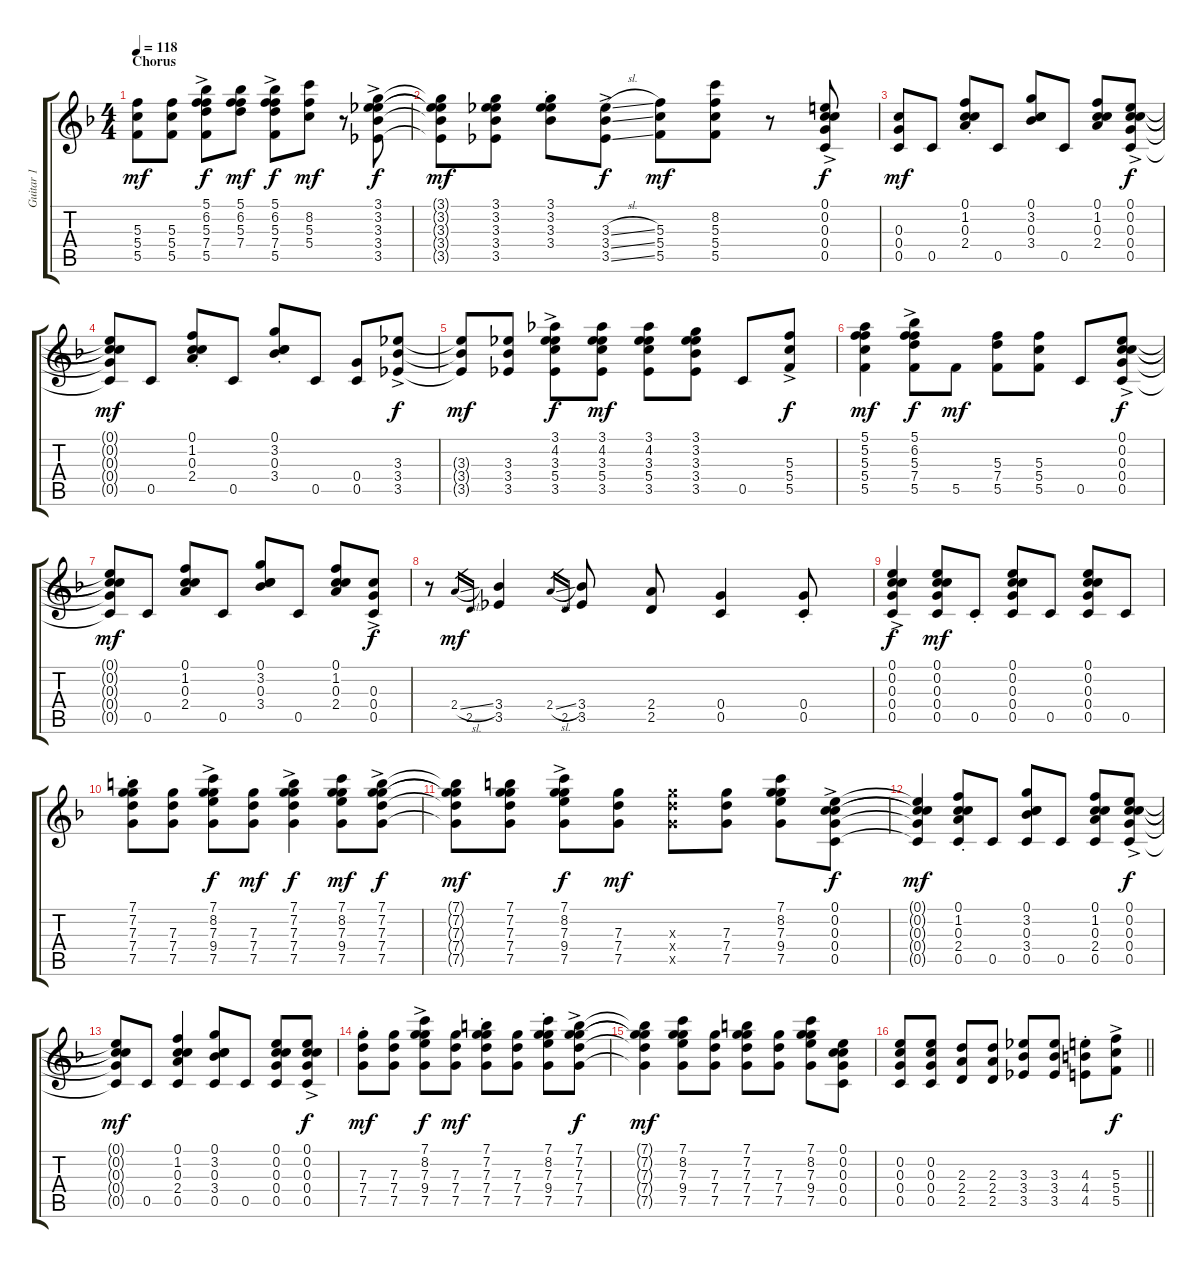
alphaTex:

\track ("Guitar 1" "Guitar 1") {instrument electricguitarjazz}
\staff {score tabs}
\tuning (C4 E4 C4 G3 C3 C2) {hide}
\ts (4 4)
\section ("" "Chorus")
\tempo 118
\clef g2
\ks f
(5.3 5.4 5.5).8{dy mf} (5.3 5.4 5.5).8 (5.1{ac} 6.2{ac} 5.3{ac} 7.4{ac} 5.5{ac}).8{dy f} (5.1 6.2 5.3 7.4).8{dy mf} (5.1{ac} 6.2{ac} 5.3{ac} 7.4{ac} 5.5{ac}).8{dy f} (8.2 5.3 5.4).8{dy mf} r.8 (3.1{ac} 3.2{ac} 3.3{ac} 3.4{ac} 3.5{ac}).8{dy f} |
(3.1{t} 3.2{t} 3.3{t} 3.4{t} 3.5{t}).8{dy mf} (3.1 3.2 3.3 3.4 3.5).8 (3.1{st} 3.2{st} 3.3{st} 3.4{st}).8 (3.3{sl ac} 3.4{ss ac} 3.5{ss ac}).8{dy f} (5.3 5.4 5.5).8{dy mf} (8.2 5.3 5.4 5.5).8 r.8 (0.1{ac} 0.2{ac} 0.3{ac} 0.4{ac} 0.5{ac}).8{dy f} |
(0.3 0.4 0.5).8{dy mf} 0.5.8 (0.1{st} 1.2{st} 0.3{st} 2.4{st}).8 0.5.8 (0.1 3.2 0.3 3.4).8 0.5.8 (0.1 1.2 0.3 2.4).8 (0.1{ac} 0.2{ac} 0.3{ac} 0.4{ac} 0.5{ac}).8{dy f} |
(0.1{t} 0.2{t} 0.3{t} 0.4{t} 0.5{t}).8{dy mf} 0.5.8 (0.1{st} 1.2{st} 0.3{st} 2.4{st}).8 0.5.8 (0.1{st} 3.2{st} 0.3{st} 3.4{st}).8 0.5.8 (0.4 0.5).8 (3.3{ac} 3.4{ac} 3.5{ac}).8{dy f} |
(3.3{t} 3.4{t} 3.5{t}).8{dy mf} (3.3 3.4 3.5).8 (3.1{ac} 4.2{ac} 3.3{ac} 5.4{ac} 3.5{ac}).8{dy f} (3.1 4.2 3.3 5.4 3.5).8{dy mf} (3.1 4.2 3.3 5.4 3.5).8 (3.1 3.2 3.3 3.4 3.5).8 0.5.8 (5.3{ac} 5.4{ac} 5.5{ac}).8{dy f} |
(5.1 5.2 5.3 5.4 5.5).4{dy mf} (5.1{ac} 6.2{ac} 5.3{ac} 7.4{ac} 5.5{ac}).8{dy f} 5.5.8{dy mf} (5.3 7.4 5.5).8 (5.3 5.4 5.5).8 0.5.8 (0.1{ac} 0.2{ac} 0.3{ac} 0.4{ac} 0.5{ac}).8{dy f} |
(0.1{t} 0.2{t} 0.3{t} 0.4{t} 0.5{t}).8{dy mf} 0.5.8 (0.1 1.2 0.3 2.4).8 0.5.8 (0.1 3.2 0.3 3.4).8 0.5.8 (0.1 1.2 0.3 2.4).8 (0.3{ac} 0.4{ac} 0.5{ac}).8{dy f} |
r.8 2.4{sl}.16{gr dy mf} 2.5.16{gr} (3.4 3.5).4 2.4{sl}.16{gr} 2.5.16{gr} (3.4 3.5).8 (2.4 2.5).8 (0.4 0.5).4 (0.4{st} 0.5{st}).8 |
(0.1{ac} 0.2{ac} 0.3{ac} 0.4{ac} 0.5{ac}).4{dy f} (0.1 0.2 0.3 0.4 0.5).8{dy mf} 0.5{st}.8 (0.1 0.2 0.3 0.4 0.5).8 0.5.8 (0.1 0.2 0.3 0.4 0.5).8 0.5.8 |
(7.1{st} 7.2{st} 7.3{st} 7.4{st} 7.5{st}).8 (7.3 7.4 7.5).8 (7.1{ac} 8.2{ac} 7.3{ac} 9.4{ac} 7.5{ac}).8{dy f} (7.3 7.4 7.5).8{dy mf} (7.1{ac} 7.2{ac} 7.3{ac} 7.4{ac} 7.5{ac}).4{dy f} (7.1 8.2 7.3 9.4 7.5).8{dy mf} (7.1{ac} 7.2{ac} 7.3{ac} 7.4{ac} 7.5{ac}).8{dy f} |
(7.1{t} 7.2{t} 7.3{t} 7.4{t} 7.5{t}).8{dy mf} (7.1 7.2 7.3 7.4 7.5).8 (7.1{ac} 8.2{ac} 7.3{ac} 9.4{ac} 7.5{ac}).8{dy f} (7.3 7.4 7.5).8{dy mf} (7.3{x} 7.4{x} 7.5{x}).8 (7.3 7.4 7.5).8 (7.1 8.2 7.3 9.4 7.5).8 (0.1{ac} 0.2{ac} 0.3{ac} 0.4{ac} 0.5{ac}).8{dy f} |
(0.1{t} 0.2{t} 0.3{t} 0.4{t} 0.5{t}).4{dy mf} (0.1{st} 1.2{st} 0.3{st} 2.4{st} 0.5{st}).8 0.5.8 (0.1 3.2 0.3 3.4 0.5).8 0.5.8 (0.1 1.2 0.3 2.4 0.5).8 (0.1{ac} 0.2{ac} 0.3{ac} 0.4{ac} 0.5{ac}).8{dy f} |
(0.1{t} 0.2{t} 0.3{t} 0.4{t} 0.5{t}).8{dy mf} 0.5.8 (0.1 1.2 0.3 2.4 0.5).4 (0.1 3.2 0.3 3.4 0.5).8 0.5.8 (0.1 0.2 0.3 0.4 0.5).8 (0.1{ac} 0.2{ac} 0.3{ac} 0.4{ac} 0.5{ac}).8{dy f} |
(7.3{st} 7.4{st} 7.5{st}).8{dy mf} (7.3 7.4 7.5).8 (7.1{ac} 8.2{ac} 7.3{ac} 9.4{ac} 7.5{ac}).8{dy f} (7.3 7.4 7.5).8{dy mf} (7.1{st} 7.2{st} 7.3{st} 7.4{st} 7.5{st}).8 (7.3 7.4 7.5).8 (7.1{st} 8.2{st} 7.3{st} 9.4{st} 7.5{st}).8 (7.1{ac} 7.2{ac} 7.3{ac} 7.4{ac} 7.5{ac}).8{dy f} |
(7.1{t} 7.2{t} 7.3{t} 7.4{t} 7.5{t}).4{dy mf} (7.1 8.2 7.3 9.4 7.5).8 (7.3 7.4 7.5).8 (7.1 7.2 7.3 7.4 7.5).8 (7.3 7.4 7.5).8 (7.1 8.2 7.3 9.4 7.5).8 (0.1 0.2 0.3 0.4 0.5).8 |
\barLineRight lightlight
(0.2 0.3 0.4 0.5).8 (0.2 0.3 0.4 0.5).8 (2.3 2.4 2.5).8 (2.3 2.4 2.5).8 (3.3 3.4 3.5).8 (3.3 3.4 3.5).8 (4.3{st} 4.4{st} 4.5{st}).8 (5.3{ac} 5.4{ac} 5.5{ac}).8{dy f}
